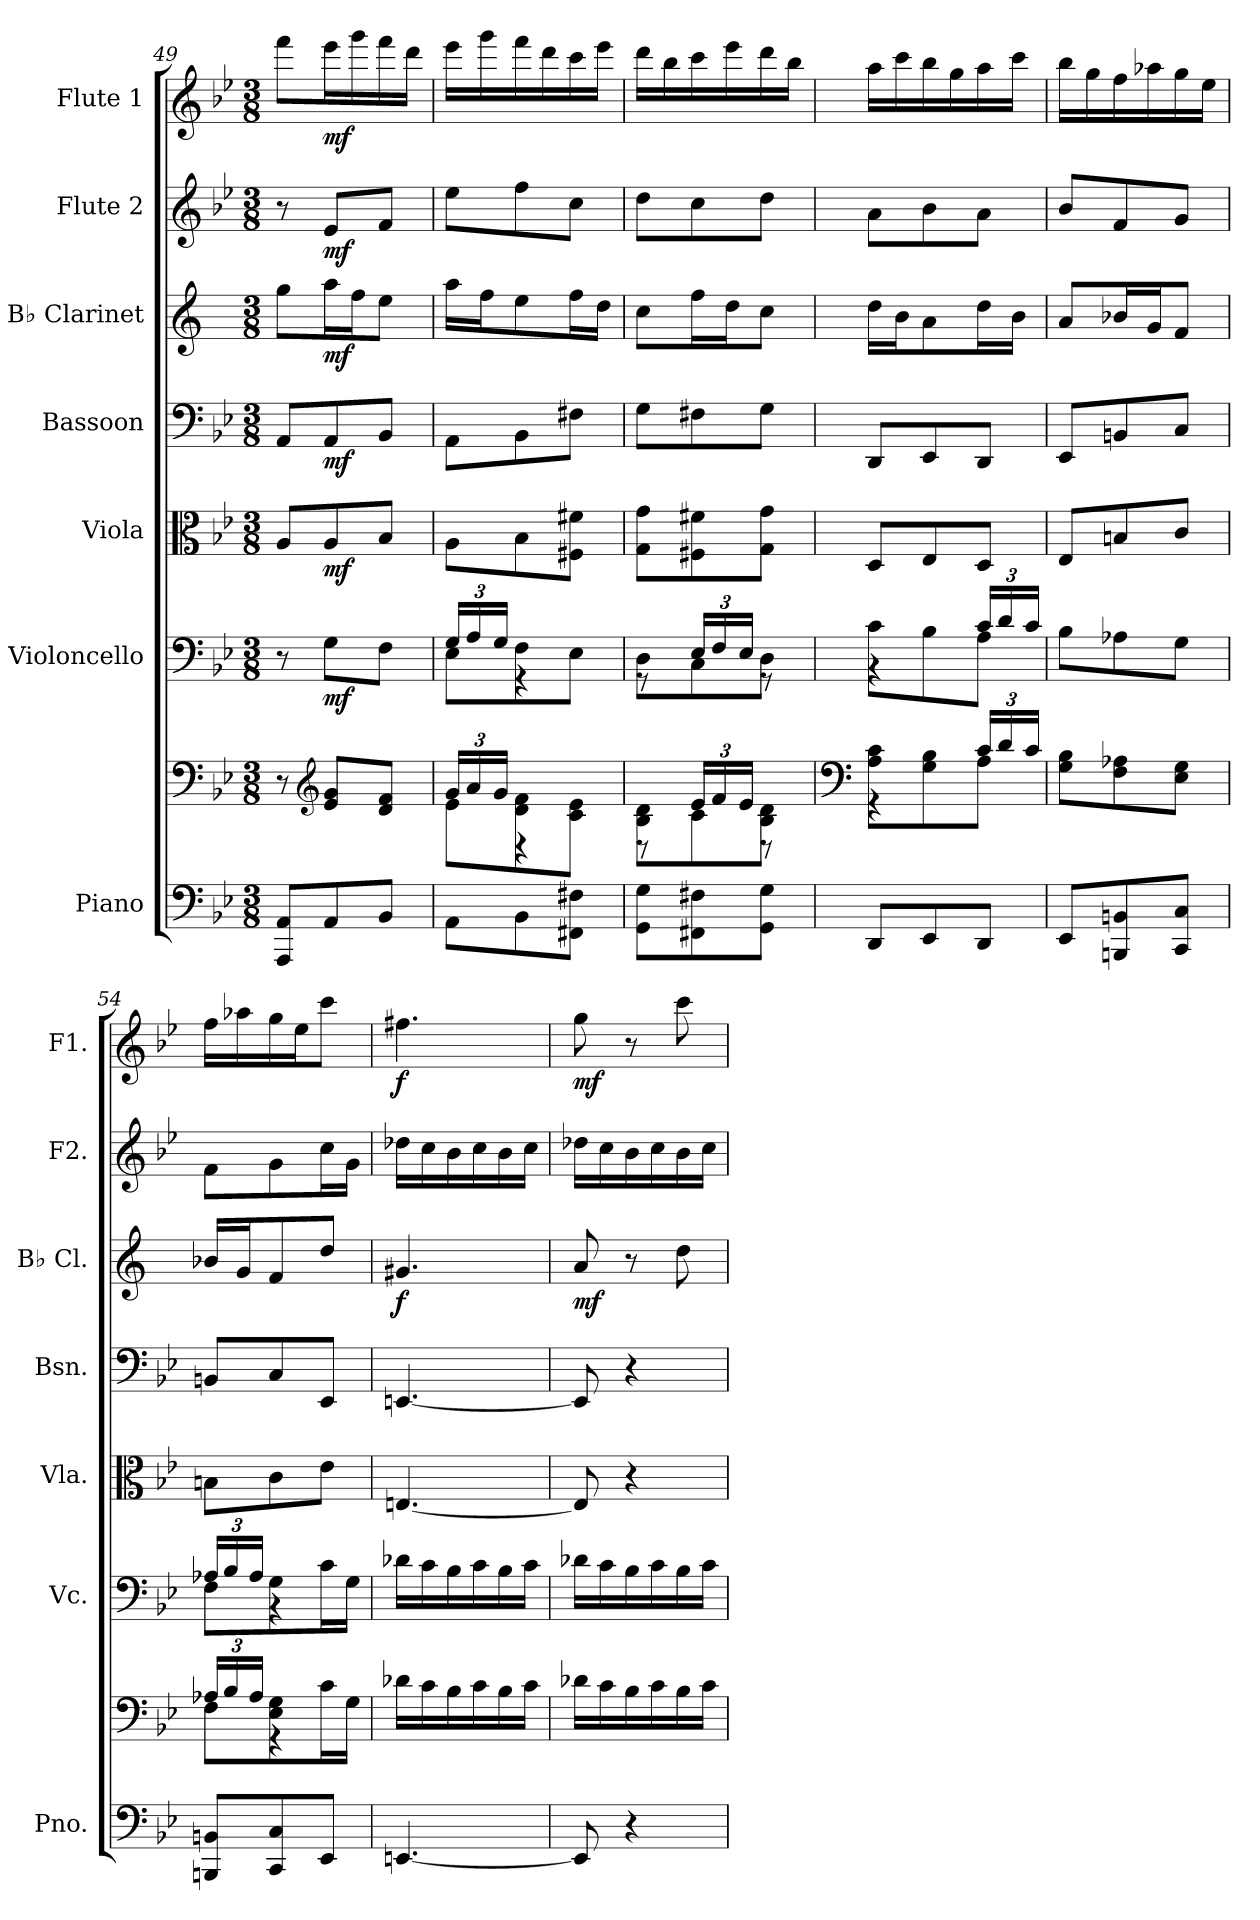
**kern	**kern	**dynam	**kern	**dynam	**kern	**dynam	**kern	**dynam	**kern	**dynam	**kern	**dynam	**kern	**dynam
*part7	*part7	*part7	*part6	*part6	*part5	*part5	*part4	*part4	*part3	*part3	*part2	*part2	*part1	*part1
*staff8	*staff7	*staff7/8	*staff6	*staff6	*staff5	*staff5	*staff4	*staff4	*staff3	*staff3	*staff2	*staff2	*staff1	*staff1
*I"Piano	*	*	*I"Violoncello	*	*I"Viola	*	*I"Bassoon	*	*I"B♭ Clarinet	*	*I"Flute 2	*	*I"Flute 1	*
*I'Pno.	*	*	*I'Vc.	*	*I'Vla.	*	*I'Bsn.	*	*I'B♭ Cl.	*	*I'F2.	*	*I'F1.	*
*clefF4	*clefF4	*	*clefF4	*	*clefC3	*	*clefF4	*	*clefG2	*	*clefG2	*	*clefG2	*
*	*	*	*	*	*	*	*	*	*ITrd1c2	*	*	*	*	*
*k[b-e-]	*k[b-e-]	*	*k[b-e-]	*	*k[b-e-]	*	*k[b-e-]	*	*k[b-e-]	*	*k[b-e-]	*	*k[b-e-]	*
*M3/8	*M3/8	*	*M3/8	*	*M3/8	*	*M3/8	*	*M3/8	*	*M3/8	*	*M3/8	*
=49	=49	=49	=49	=49	=49	=49	=49	=49	=49	=49	=49	=49	=49	=49
8AAA/ 8AA/L	8r	.	8r	.	8A/L	.	8AA/L	.	8ff\L	.	8r	.	8fff\L	.
*	*clefG2	*	*	*	*	*	*	*	*	*	*	*	*	*
!	!	!LO:DY:b=2	!	!	!	!	!	!	!	!	!	!	!	!
!	!	!LO:DY:n=1:b	!	!LO:DY:b	!	!LO:DY:b	!	!LO:DY:b	!	!LO:DY:b	!	!LO:DY:b	!	!LO:DY:b
8AA/	8e-/ 8g/L	mf mf	8G\L	mf	8A/	mf	8AA/	mf	16gg\L	mf	8e-/L	mf	16eee-\L	mf
.	.	.	.	.	.	.	.	.	16ee-\J	.	.	.	16ggg\	.
8BB-/J	8d/ 8f/J	.	8F\J	.	8B-/J	.	8BB-/J	.	8dd\J	.	8f/J	.	16fff\	.
.	.	.	.	.	.	.	.	.	.	.	.	.	16ddd\JJ	.
=50	=50	=50	=50	=50	=50	=50	=50	=50	=50	=50	=50	=50	=50	=50
*	*^	*	*^	*	*	*	*	*	*	*	*	*	*	*
*	*	*Xbrackettup	*	*	*Xbrackettup	*	*	*	*	*	*	*	*	*	*	*
8AA\L	8e-\L	24g/LL	.	8E-\L	24G/LL	.	8A\L	.	8AA\L	.	16gg\LL	.	8ee-\L	.	16eee-\LL	.
.	.	24a/	.	.	24A/	.	.	.	.	.	.	.	.	.	.	.
.	.	.	.	.	.	.	.	.	.	.	16ee-\J	.	.	.	16ggg\	.
.	.	24g/JJ	.	.	24G/JJ	.	.	.	.	.	.	.	.	.	.	.
8BB-\	8d\ 8f\	4r	.	8F\	4r	.	8B-\	.	8BB-\	.	8dd\	.	8ff\	.	16fff\	.
.	.	.	.	.	.	.	.	.	.	.	.	.	.	.	16ddd\	.
8FF#X\ 8F#X\J	8c\ 8e-\J	.	.	8E-\J	.	.	8F#X\ 8f#X\J	.	8F#X\J	.	16ee-\L	.	8cc\J	.	16ccc\	.
.	.	.	.	.	.	.	.	.	.	.	16cc\JJ	.	.	.	16eee-\JJ	.
=51	=51	=51	=51	=51	=51	=51	=51	=51	=51	=51	=51	=51	=51	=51	=51	=51
8GG\ 8G\L	8B-\ 8d\L	8r	.	8D\L	8r	.	8G\ 8g\L	.	8G\L	.	8b-\L	.	8dd\L	.	16ddd\LL	.
.	.	.	.	.	.	.	.	.	.	.	.	.	.	.	16bb-\	.
8FF#X\ 8F#X\	8c\	24e-/LL	.	8C\	24E-/LL	.	8F#X\ 8f#X\	.	8F#X\	.	16ee-\L	.	8cc\	.	16ccc\	.
.	.	24f/	.	.	24F/	.	.	.	.	.	.	.	.	.	.	.
.	.	.	.	.	.	.	.	.	.	.	16cc\J	.	.	.	16eee-\	.
.	.	24e-/JJ	.	.	24E-/JJ	.	.	.	.	.	.	.	.	.	.	.
8GG\ 8G\J	8B-\ 8d\J	8r	.	8D\J	8r	.	8G\ 8g\J	.	8G\J	.	8b-\J	.	8dd\J	.	16ddd\	.
.	.	.	.	.	.	.	.	.	.	.	.	.	.	.	16bb-\JJ	.
=52	=52	=52	=52	=52	=52	=52	=52	=52	=52	=52	=52	=52	=52	=52	=52	=52
*	*clefF4	*	*	*	*	*	*	*	*	*	*	*	*	*	*	*
8DD/L	8A\ 8c\L	4r	.	8c\L	4r	.	8D/L	.	8DD/L	.	16cc\LL	.	8a\L	.	16aa\LL	.
.	.	.	.	.	.	.	.	.	.	.	16a\J	.	.	.	16ccc\	.
8EE-/	8G\ 8B-\	.	.	8B-\	.	.	8E-/	.	8EE-/	.	8g\	.	8b-\	.	16bb-\	.
.	.	.	.	.	.	.	.	.	.	.	.	.	.	.	16gg\	.
8DD/J	8A\J	24c/LL	.	8A\J	24c/LL	.	8D/J	.	8DD/J	.	16cc\L	.	8a\J	.	16aa\	.
.	.	24d/	.	.	24d/	.	.	.	.	.	.	.	.	.	.	.
.	.	.	.	.	.	.	.	.	.	.	16a\JJ	.	.	.	16ccc\JJ	.
.	.	24c/JJ	.	.	24c/JJ	.	.	.	.	.	.	.	.	.	.	.
*	*v	*v	*	*	*	*	*	*	*	*	*	*	*	*	*	*
*	*	*	*v	*v	*	*	*	*	*	*	*	*	*	*	*
!!LO:PB:g=z
=53	=53	=53	=53	=53	=53	=53	=53	=53	=53	=53	=53	=53	=53	=53
8EE-/L	8G\ 8B-\L	.	8B-\L	.	8E-/L	.	8EE-/L	.	8g/L	.	8b-/L	.	16bb-\LL	.
.	.	.	.	.	.	.	.	.	.	.	.	.	16gg\	.
8BBBn/ 8BBn/	8F\ 8A-X\	.	8A-X\	.	8Bn/	.	8BBn/	.	16a-X/L	.	8f/	.	16ff\	.
.	.	.	.	.	.	.	.	.	16f/J	.	.	.	16aa-X\	.
8CC/ 8C/J	8E-\ 8G\J	.	8G\J	.	8c/J	.	8C/J	.	8e-/J	.	8g/J	.	16gg\	.
.	.	.	.	.	.	.	.	.	.	.	.	.	16ee-\JJ	.
=54	=54	=54	=54	=54	=54	=54	=54	=54	=54	=54	=54	=54	=54	=54
*	*^	*	*^	*	*	*	*	*	*	*	*	*	*	*
8BBBn/ 8BBn/L	8F\L	24A-X/LL	.	8F\L	24A-X/LL	.	8Bn\L	.	8BBn/L	.	16a-X/LL	.	8f\L	.	16ff\LL	.
.	.	24B-/	.	.	24B-/	.	.	.	.	.	.	.	.	.	.	.
.	.	.	.	.	.	.	.	.	.	.	16f/J	.	.	.	16aa-X\	.
.	.	24A-/JJ	.	.	24A-/JJ	.	.	.	.	.	.	.	.	.	.	.
8CC/ 8C/	8E-\ 8G\	4r	.	8G\	4r	.	8c\	.	8C/	.	8e-/	.	8g\	.	16gg\	.
.	.	.	.	.	.	.	.	.	.	.	.	.	.	.	16ee-\J	.
8EE-/J	16c\L	.	.	16c\L	.	.	8e-\J	.	8EE-/J	.	8cc/J	.	16cc\L	.	8ccc\J	.
.	16G\JJ	.	.	16G\JJ	.	.	.	.	.	.	.	.	16g\JJ	.	.	.
*	*v	*v	*	*	*	*	*	*	*	*	*	*	*	*	*	*
*	*	*	*v	*v	*	*	*	*	*	*	*	*	*	*	*
=55	=55	=55	=55	=55	=55	=55	=55	=55	=55	=55	=55	=55	=55	=55
!	!	!	!	!	!	!	!	!	!	!LO:DY:b	!	!	!	!LO:DY:b
[4.EEn/	16d-X\LL	.	16d-X\LL	.	[4.En/	.	[4.EEn/	.	4.f#X/	f	16dd-X\LL	.	4.ff#X\	f
.	16c\	.	16c\	.	.	.	.	.	.	.	16cc\	.	.	.
.	16B-\	.	16B-\	.	.	.	.	.	.	.	16b-\	.	.	.
.	16c\	.	16c\	.	.	.	.	.	.	.	16cc\	.	.	.
.	16B-\	.	16B-\	.	.	.	.	.	.	.	16b-\	.	.	.
.	16c\JJ	.	16c\JJ	.	.	.	.	.	.	.	16cc\JJ	.	.	.
=56	=56	=56	=56	=56	=56	=56	=56	=56	=56	=56	=56	=56	=56	=56
!	!	!	!	!	!	!	!	!	!	!LO:DY:b	!	!	!	!LO:DY:b
8EE/]	16d-X\LL	.	16d-X\LL	.	8E/]	.	8EE/]	.	8g/	mf	16dd-X\LL	.	8gg\	mf
.	16c\	.	16c\	.	.	.	.	.	.	.	16cc\	.	.	.
4r	16B-\	.	16B-\	.	4r	.	4r	.	8r	.	16b-\	.	8r	.
.	16c\	.	16c\	.	.	.	.	.	.	.	16cc\	.	.	.
.	16B-\	.	16B-\	.	.	.	.	.	8cc\	.	16b-\	.	8ccc\	.
.	16c\JJ	.	16c\JJ	.	.	.	.	.	.	.	16cc\JJ	.	.	.
=	=	=	=	=	=	=	=	=	=	=	=	=	=	=
*-	*-	*-	*-	*-	*-	*-	*-	*-	*-	*-	*-	*-	*-	*-
